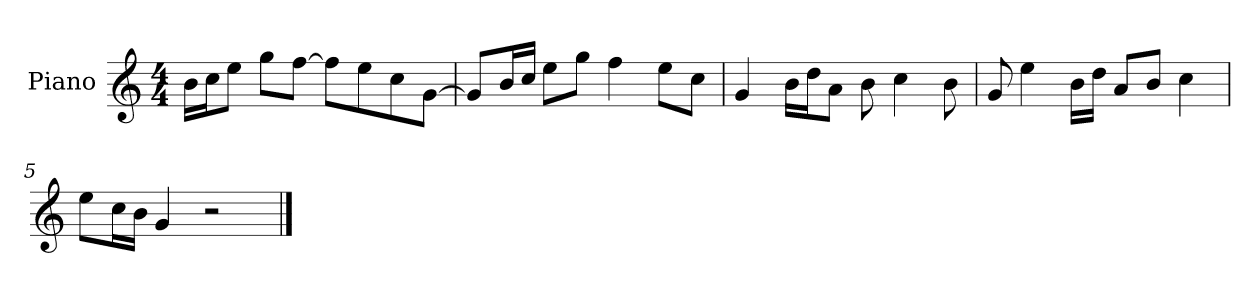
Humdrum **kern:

**kern
*part1
*staff1
*I"Piano
*I'P-no
*clefG2
*k[]
*M4/4
*MM90
=1
16b\LL
16cc\J
8ee\J
8gg\L
[8ff\J
8ff\L]
8ee\
8cc\
[8g\J
=2
8g/L]
16b/L
16cc/JJ
8ee\L
8gg\J
4ff\
8ee\L
8cc\J
=3
4g/
16b\LL
16dd\J
8a\J
8b\
4cc\
8b\
=4
8g/
4ee\
16b\LL
16dd\JJ
8a/L
8b/J
4cc\
=5
8ee\L
16cc\L
16b\JJ
4g/
2r
==
*-
